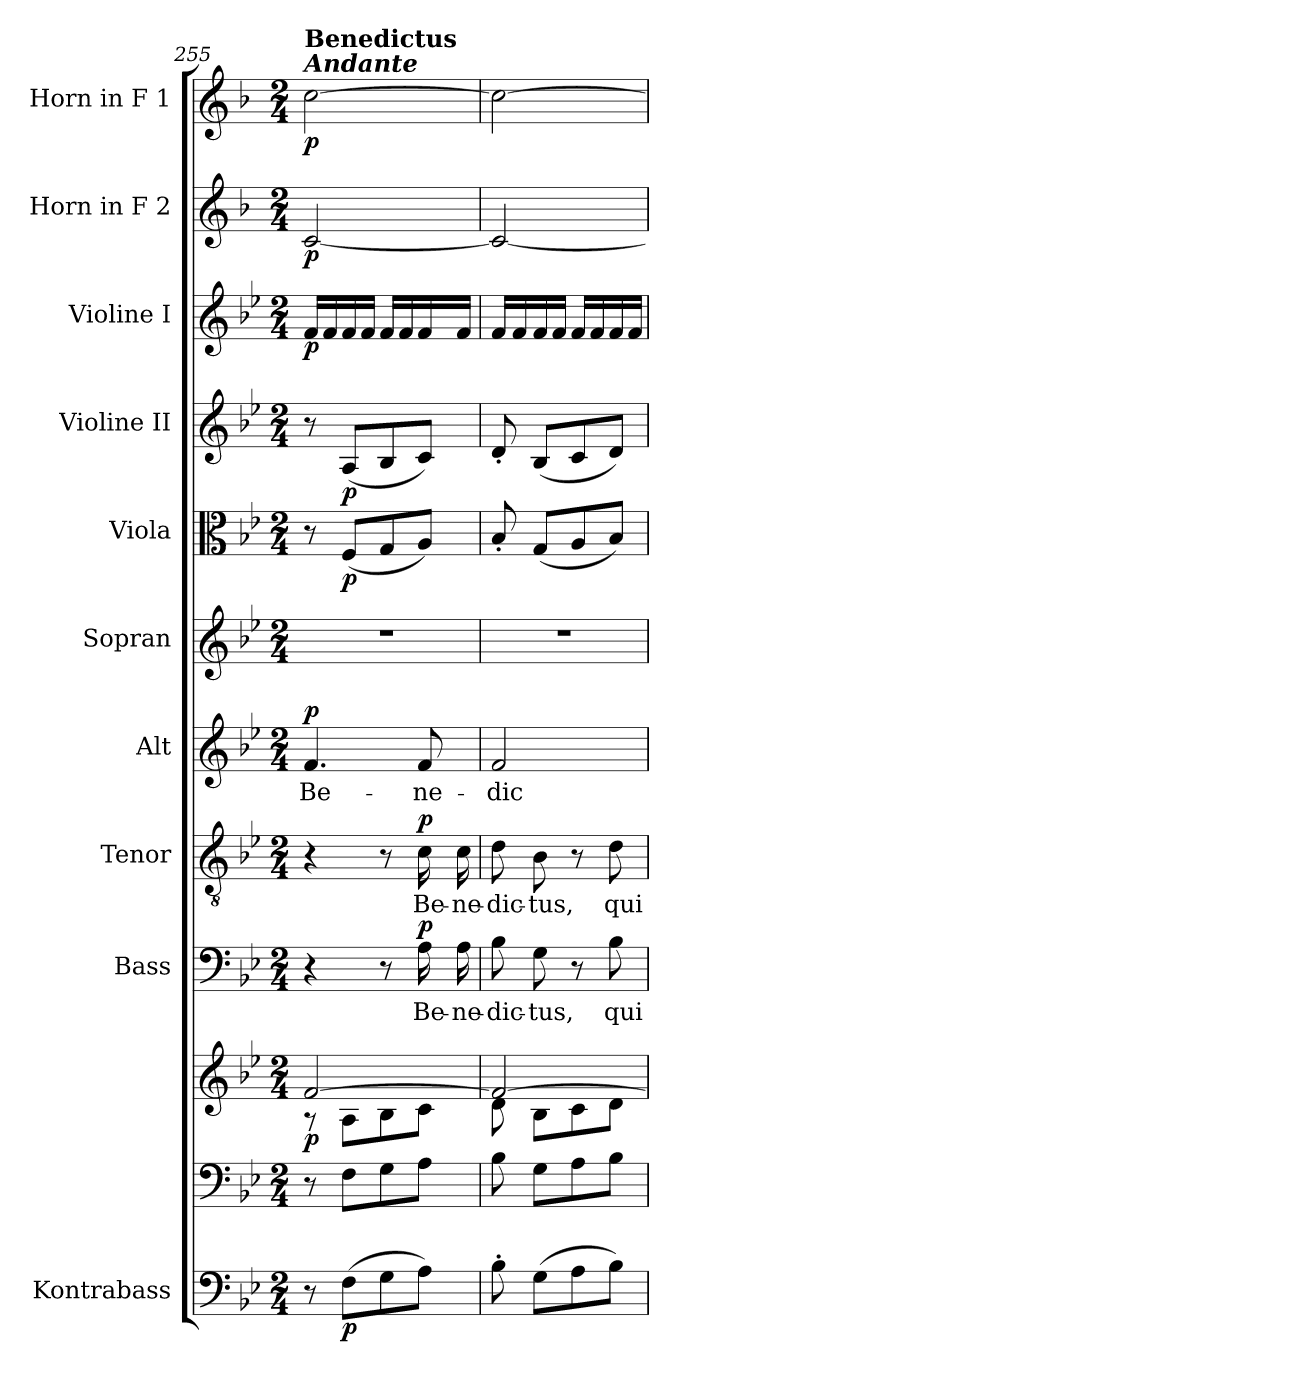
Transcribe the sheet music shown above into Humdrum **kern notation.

**kern	**dynam	**kern	**kern	**dynam	**kern	**text	**dynam	**kern	**text	**dynam	**kern	**text	**dynam	**kern	**kern	**dynam	**kern	**dynam	**kern	**dynam	**kern	**dynam	**kern	**dynam
*part11	*part11	*part10	*part10	*part10	*part9	*part9	*part9	*part8	*part8	*part8	*part7	*part7	*part7	*part6	*part5	*part5	*part4	*part4	*part3	*part3	*part2	*part2	*part1	*part1
*staff12	*staff12	*staff11	*staff10	*staff10/11	*staff9	*staff9	*staff9	*staff8	*staff8	*staff8	*staff7	*staff7	*staff7	*staff6	*staff5	*staff5	*staff4	*staff4	*staff3	*staff3	*staff2	*staff2	*staff1	*staff1
*I"Kontrabass	*	*	*	*	*I"Bass	*	*	*I"Tenor	*	*	*I"Alt	*	*	*I"Sopran	*I"Viola	*	*I"Violine II	*	*I"Violine I	*	*I"Horn in F 2	*	*I"Horn in F 1	*
*I'Kb.	*	*	*	*	*I'B	*	*	*I'T	*	*	*I'A	*	*	*I'S	*I'Vla.	*	*I'Vl. II	*	*I'Vl. I	*	*I'Hrn. 2	*	*I'Hrn. 1	*
!!LO:PB:g=z
*clefF4	*	*clefF4	*clefG2	*	*clefF4	*	*	*clefGv2	*	*	*clefG2	*	*	*clefG2	*clefC3	*	*clefG2	*	*clefG2	*	*clefG2	*	*clefG2	*
*ITrd7c12	*	*	*	*	*	*	*	*	*	*	*	*	*	*	*	*	*	*	*	*	*ITrd4c7	*	*ITrd4c7	*
*k[b-e-]	*	*k[b-e-]	*k[b-e-]	*	*k[b-e-]	*	*	*k[b-e-]	*	*	*k[b-e-]	*	*	*k[b-e-]	*k[b-e-]	*	*k[b-e-]	*	*k[b-e-]	*	*k[b-e-]	*	*k[b-e-]	*
*B-:	*	*B-:	*B-:	*	*B-:	*	*	*B-:	*	*	*B-:	*	*	*B-:	*B-:	*	*B-:	*	*B-:	*	*B-:	*	*B-:	*
*M2/4	*	*M2/4	*M2/4	*	*M2/4	*	*	*M2/4	*	*	*M2/4	*	*	*M2/4	*M2/4	*	*M2/4	*	*M2/4	*	*M2/4	*	*M2/4	*
=255	=255	=255	=255	=255	=255	=255	=255	=255	=255	=255	=255	=255	=255	=255	=255	=255	=255	=255	=255	=255	=255	=255	=255	=255
*	*	*	*^	*	*	*	*	*	*	*	*	*	*	*	*	*	*	*	*	*	*	*	*	*
!	!	!	!	!	!	!	!	!	!	!	!	!	!	!	!	!	!	!	!	!	!	!	!	!LO:TX:a:Bi:t=Andante	!
!	!	!	!	!	!	!	!	!	!	!	!	!	!	!	!	!	!	!	!	!	!	!	!	!LO:TX:a:B:t=Benedictus	!
!	!	!	!	!	!LO:DY:b	!	!	!	!	!	!	!	!LO:LY:b	!LO:DY:a	!	!	!	!	!	!	!LO:DY:b	!	!LO:DY:b	!	!LO:DY:b
8r	.	8r	[>2f/	8rA	p	4r	.	.	4r	.	.	4.f/	Be-	p	2r	8r	.	8r	.	16f/LL	p	[2F/	p	[2f\	p
.	.	.	.	.	.	.	.	.	.	.	.	.	.	.	.	.	.	.	.	16f/	.	.	.	.	.
!	!LO:DY:b	!	!	!	!	!	!	!	!	!	!	!	!	!	!	!	!LO:DY:b	!	!LO:DY:b	!	!	!	!	!	!
(>8FF\L	p	8F\L	.	8A\L	.	.	.	.	.	.	.	.	.	.	.	(<8F/L	p	(<8A/L	p	16f/	.	.	.	.	.
.	.	.	.	.	.	.	.	.	.	.	.	.	.	.	.	.	.	.	.	16f/JJ	.	.	.	.	.
8GG\	.	8G\	.	8B-\	.	8r	.	.	8r	.	.	.	.	.	.	8G/	.	8B-/	.	16f/LL	.	.	.	.	.
.	.	.	.	.	.	.	.	.	.	.	.	.	.	.	.	.	.	.	.	16f/	.	.	.	.	.
!	!	!	!	!	!	!	!LO:LY:b	!LO:DY:a	!	!LO:LY:b	!LO:DY:a	!	!LO:LY:b	!	!	!	!	!	!	!	!	!	!	!	!
8AA\J)	.	8A\J	.	8c\J	.	16A\	Be-	p	16c\	Be-	p	8f/	-ne-	.	.	8A/J)	.	8c/J)	.	16f/	.	.	.	.	.
!	!	!	!	!	!	!	!LO:LY:b	!	!	!LO:LY:b	!	!	!	!	!	!	!	!	!	!	!	!	!	!	!
.	.	.	.	.	.	16A\	-ne-	.	16c\	-ne-	.	.	.	.	.	.	.	.	.	16f/JJ	.	.	.	.	.
=256	=256	=256	=256	=256	=256	=256	=256	=256	=256	=256	=256	=256	=256	=256	=256	=256	=256	=256	=256	=256	=256	=256	=256	=256	=256
!	!	!	!	!	!	!	!LO:LY:b	!	!	!LO:LY:b	!	!	!LO:LY:b	!	!	!	!	!	!	!	!	!	!	!	!
8BB-'>\	.	8B-\	2f/_	8d\	.	8B-\	-dic-	.	8d\	-dic-	.	2f/	-dic-	.	2r	8B-'</	.	8d'</	.	16f/LL	.	2F/_	.	2f\_	.
.	.	.	.	.	.	.	.	.	.	.	.	.	.	.	.	.	.	.	.	16f/	.	.	.	.	.
!	!	!	!	!	!	!	!LO:LY:b	!	!	!LO:LY:b	!	!	!	!	!	!	!	!	!	!	!	!	!	!	!
(>8GG\L	.	8G\L	.	8B-\L	.	8G\	-tus,	.	8B-\	-tus,	.	.	.	.	.	(<8G/L	.	(<8B-/L	.	16f/	.	.	.	.	.
.	.	.	.	.	.	.	.	.	.	.	.	.	.	.	.	.	.	.	.	16f/JJ	.	.	.	.	.
8AA\	.	8A\	.	8c\	.	8r	.	.	8r	.	.	.	.	.	.	8A/	.	8c/	.	16f/LL	.	.	.	.	.
.	.	.	.	.	.	.	.	.	.	.	.	.	.	.	.	.	.	.	.	16f/	.	.	.	.	.
!	!	!	!	!	!	!	!LO:LY:b	!	!	!LO:LY:b	!	!	!	!	!	!	!	!	!	!	!	!	!	!	!
8BB-\J)	.	8B-\J	.	8d\J	.	8B-\	qui	.	8d\	qui	.	.	.	.	.	8B-/J)	.	8d/J)	.	16f/	.	.	.	.	.
.	.	.	.	.	.	.	.	.	.	.	.	.	.	.	.	.	.	.	.	16f/JJ	.	.	.	.	.
*	*	*	*v	*v	*	*	*	*	*	*	*	*	*	*	*	*	*	*	*	*	*	*	*	*	*
=	=	=	=	=	=	=	=	=	=	=	=	=	=	=	=	=	=	=	=	=	=	=	=	=
*-	*-	*-	*-	*-	*-	*-	*-	*-	*-	*-	*-	*-	*-	*-	*-	*-	*-	*-	*-	*-	*-	*-	*-	*-
